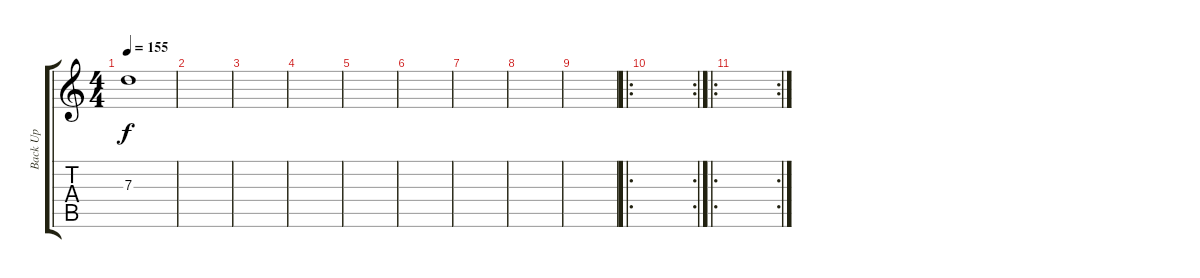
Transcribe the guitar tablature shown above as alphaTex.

\track ("Back Up" "Back Up") {instrument distortionguitar}
\staff {score tabs}
\tuning (E4 B3 G3 D3 A2 E2) {hide}
\ts (4 4)
\tempo 155
\clef g2
\ks c
7.3.1{dy f} |
|
|
|
|
|
|
|
|
\ro
\rc 2
|
\ro
\rc 2
